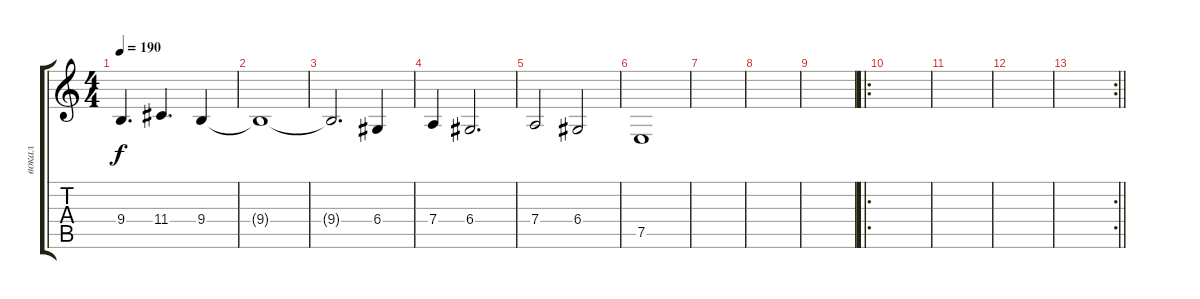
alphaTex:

\track ("вокал" "вокал") {instrument lead2sawtooth}
\staff {score tabs}
\tuning (E4 B3 G3 D3 A2 E2) {hide}
\ts (4 4)
\tempo 190
\clef g2
\ks c
9.4.4{d dy f} 11.4.4{d} 9.4.4 |
9.4{t}.1 |
9.4{t}.2{d} 6.4.4 |
7.4.4 6.4.2{d} |
7.4.2 6.4.2 |
7.5.1 |
|
|
|
\ro
|
|
|
\rc 2
\barLineRight lightlight
